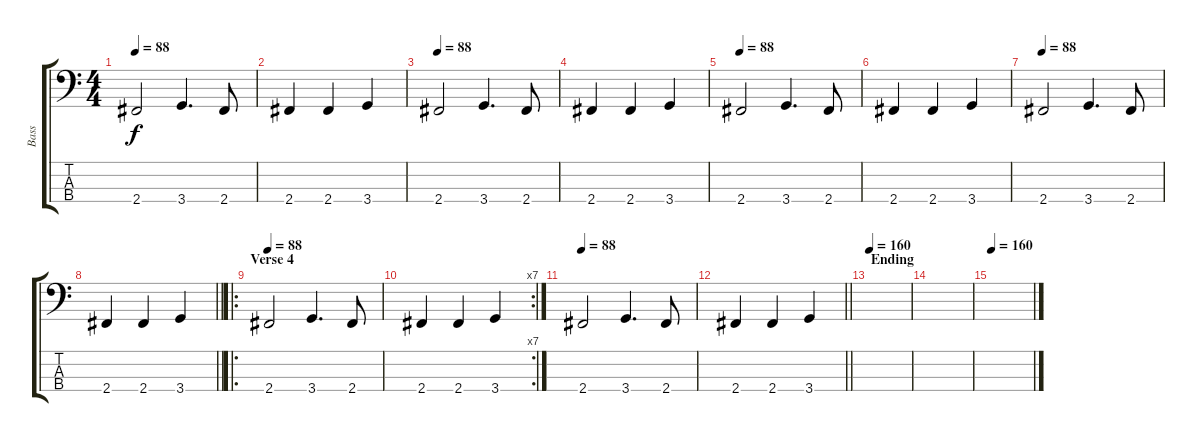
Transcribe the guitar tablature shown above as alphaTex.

\track ("Bass" "Bass") {instrument electricbassfinger}
\staff {score tabs}
\tuning (G2 D2 A1 E1) {hide}
\ts (4 4)
\tempo 88
\clef f4
\ks c
2.4.2{dy f} 3.4.4{d} 2.4.8 |
2.4.4 2.4.4 3.4.4 |
\tempo 88
2.4.2 3.4.4{d} 2.4.8 |
2.4.4 2.4.4 3.4.4 |
\tempo 88
2.4.2 3.4.4{d} 2.4.8 |
2.4.4 2.4.4 3.4.4 |
\tempo 88
2.4.2 3.4.4{d} 2.4.8 |
\barLineRight lightlight
2.4.4 2.4.4 3.4.4 |
\ro
\section ("" "Verse 4")
\tempo 88
2.4.2 3.4.4{d} 2.4.8 |
\rc 7
2.4.4 2.4.4 3.4.4 |
\tempo 88
2.4.2 3.4.4{d} 2.4.8 |
\barLineRight lightlight
2.4.4 2.4.4 3.4.4 |
\section ("" "Ending")
\tempo 160
|
|
\tempo 160
